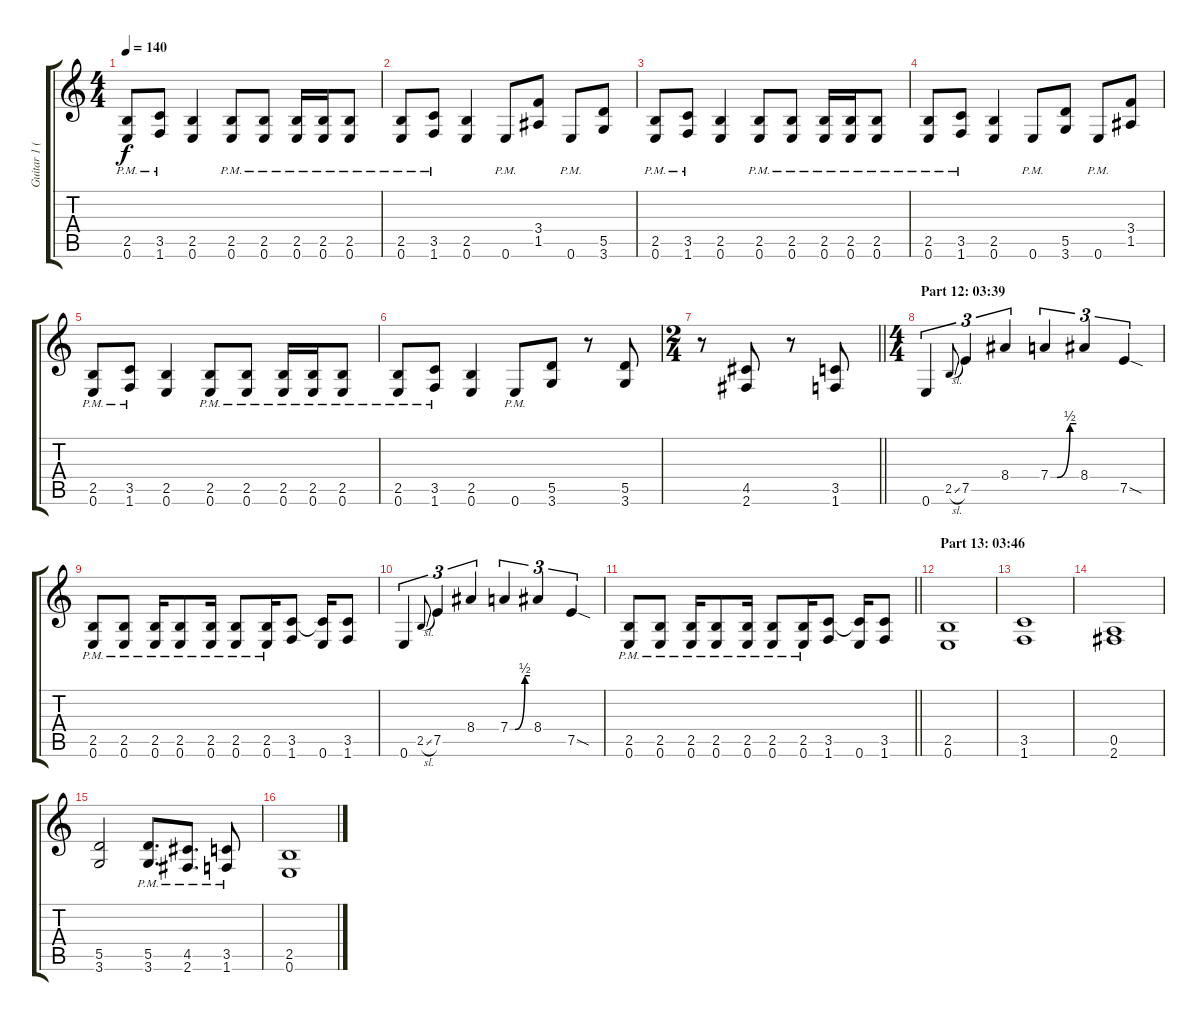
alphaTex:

\track ("Guitar 1 (Distortion)" "Guitar 1 (") {instrument distortionguitar}
\staff {score tabs}
\tuning (E4 B3 G3 D3 A2 E2) {hide}
\ts (4 4)
\tempo 140
\clef g2
\ks c
(2.5{pm} 0.6{pm}).8{dy f} (3.5{pm} 1.6{pm}).8 (2.5 0.6).4 (2.5{pm} 0.6{pm}).8 (2.5{pm} 0.6{pm}).8 (2.5{pm} 0.6{pm}).16 (2.5{pm} 0.6{pm}).16 (2.5{pm} 0.6{pm}).8 |
(2.5{pm} 0.6{pm}).8 (3.5{pm} 1.6{pm}).8 (2.5 0.6).4 0.6{pm}.8 (3.4 1.5).8 0.6{pm}.8 (5.5 3.6).8 |
(2.5{pm} 0.6{pm}).8 (3.5{pm} 1.6{pm}).8 (2.5 0.6).4 (2.5{pm} 0.6{pm}).8 (2.5{pm} 0.6{pm}).8 (2.5{pm} 0.6{pm}).16 (2.5{pm} 0.6{pm}).16 (2.5{pm} 0.6{pm}).8 |
(2.5{pm} 0.6{pm}).8 (3.5{pm} 1.6{pm}).8 (2.5 0.6).4 0.6{pm}.8 (5.5 3.6).8 0.6{pm}.8 (3.4 1.5).8 |
(2.5{pm} 0.6{pm}).8 (3.5{pm} 1.6{pm}).8 (2.5 0.6).4 (2.5{pm} 0.6{pm}).8 (2.5{pm} 0.6{pm}).8 (2.5{pm} 0.6{pm}).16 (2.5{pm} 0.6{pm}).16 (2.5{pm} 0.6{pm}).8 |
(2.5{pm} 0.6{pm}).8 (3.5{pm} 1.6{pm}).8 (2.5 0.6).4 0.6{pm}.8 (5.5 3.6).8 r.8 (5.5 3.6).8 |
\ts (2 4)
\barLineRight lightlight
r.8 (4.5 2.6).8 r.8 (3.5 1.6).8 |
\ts (4 4)
\section ("" "Part 12: 03:39")
0.6.4{tu (3 2)} 2.5{sl}.8{gr onbeat} 7.5.4{tu (3 2)} 8.4.4{tu (3 2)} 7.4{be (custom 0 0 15 0 45 2 60 2)}.4{tu (3 2)} 8.4.4{tu (3 2)} 7.5{sod}.4{tu (3 2)} |
(2.5{pm} 0.6{pm}).8 (2.5{pm} 0.6{pm}).8 (2.5{pm} 0.6{pm}).16 (2.5{pm} 0.6{pm}).8 (2.5{pm} 0.6{pm}).16 (2.5{pm} 0.6{pm}).8 (2.5{pm} 0.6{pm}).16 (3.5 1.6).8 (3.5{t} 0.6).16 (3.5 1.6).8 |
0.6.4{tu (3 2)} 2.5{sl}.8{gr onbeat} 7.5.4{tu (3 2)} 8.4.4{tu (3 2)} 7.4{be (custom 0 0 15 0 45 2 60 2)}.4{tu (3 2)} 8.4.4{tu (3 2)} 7.5{sod}.4{tu (3 2)} |
\barLineRight lightlight
(2.5{pm} 0.6{pm}).8 (2.5{pm} 0.6{pm}).8 (2.5{pm} 0.6{pm}).16 (2.5{pm} 0.6{pm}).8 (2.5{pm} 0.6{pm}).16 (2.5{pm} 0.6{pm}).8 (2.5{pm} 0.6{pm}).16 (3.5 1.6).8 (3.5{t} 0.6).16 (3.5 1.6).8 |
\section ("" "Part 13: 03:46")
(2.5 0.6).1 |
(3.5 1.6).1 |
(0.5 2.6).1 |
(5.5 3.6).2 (5.5{pm} 3.6{pm}).8{d} (4.5{pm} 2.6{pm}).8{d} (3.5{pm} 1.6{pm}).8 |
(2.5 0.6).1
